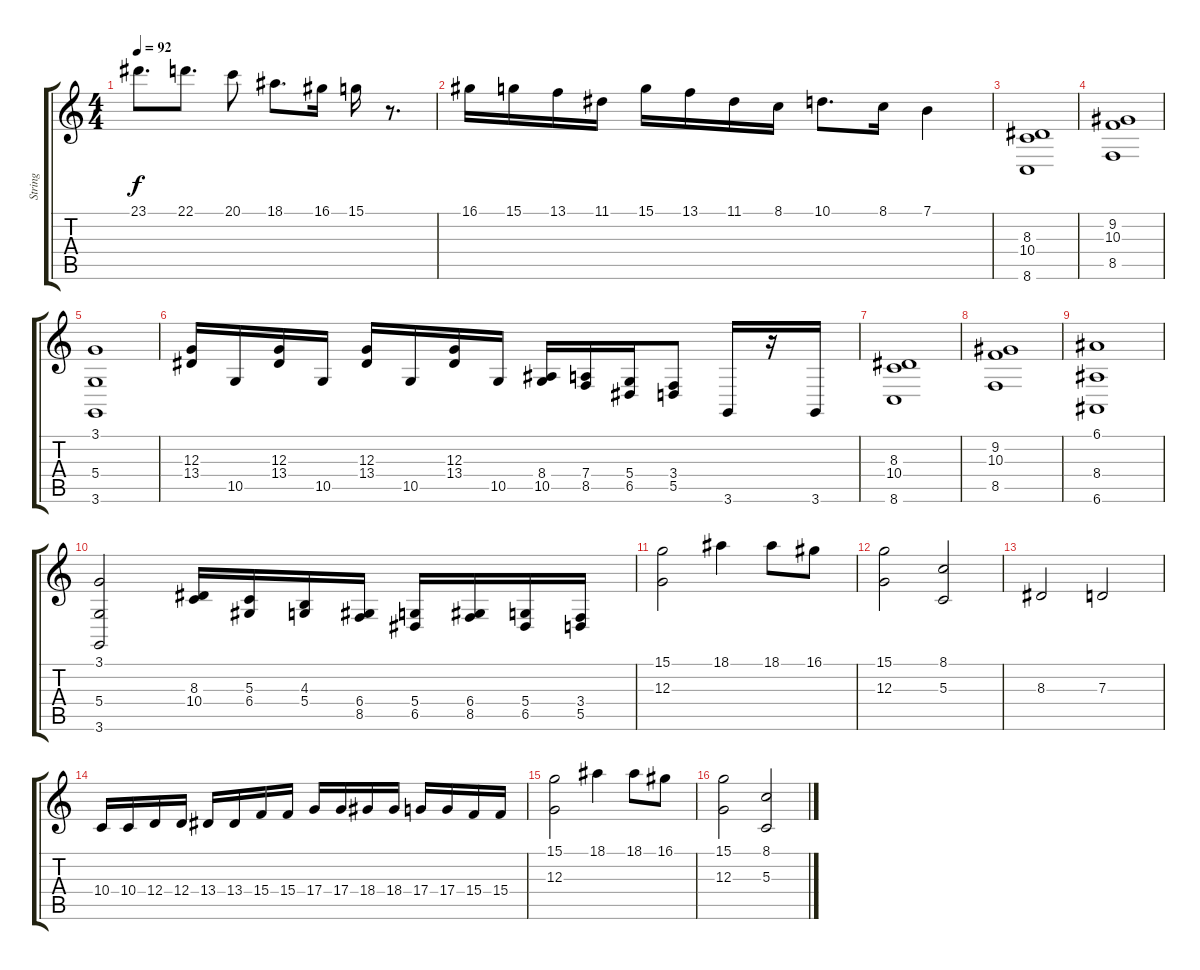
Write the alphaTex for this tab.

\track ("String" "String") {instrument stringensemble1}
\staff {score tabs}
\tuning (E4 B3 G3 D3 A2 E2) {hide}
\ts (4 4)
\tempo 92
\clef g2
\ks c
23.1.8{d dy f} 22.1.8{d} 20.1.8 18.1.8{d} 16.1.16 15.1.16 r.8{d} |
16.1.16 15.1.16 13.1.16 11.1.16 15.1.16 13.1.16 11.1.16 8.1.16 10.1.8{d} 8.1.16 7.1.4 |
(8.3 10.4 8.6).1 |
(9.2 10.3 8.5).1 |
(3.1 5.4 3.6).1 |
(12.3 13.4).16{instrument harpsichord} 10.5.16 (12.3 13.4).16 10.5.16 (12.3 13.4).16 10.5.16 (12.3 13.4).16 10.5.16 (8.4 10.5).16 (7.4 8.5).16 (5.4 6.5).16 (3.4 5.5).8 3.6.16 r.16 3.6.16 |
(8.3 10.4 8.6).1{instrument stringensemble1} |
(9.2 10.3 8.5).1 |
(6.1 8.4 6.6).1 |
(3.1 5.4 3.6).2{instrument harpsichord} (8.3 10.4).16 (5.3 6.4).16 (4.3 5.4).16 (6.4 8.5).16 (5.4 6.5).16 (6.4 8.5).16 (5.4 6.5).16 (3.4 5.5).16 |
(15.1 12.3).2{instrument stringensemble1} 18.1.4 18.1.8 16.1.8 |
(15.1 12.3).2 (8.1 5.3).2 |
8.3.2 7.3.2 |
10.4.16 10.4.16 12.4.16 12.4.16 13.4.16 13.4.16 15.4.16 15.4.16 17.4.16 17.4.16 18.4.16 18.4.16 17.4.16 17.4.16 15.4.16 15.4.16 |
(15.1 12.3).2 18.1.4 18.1.8 16.1.8 |
(15.1 12.3).2 (8.1 5.3).2
